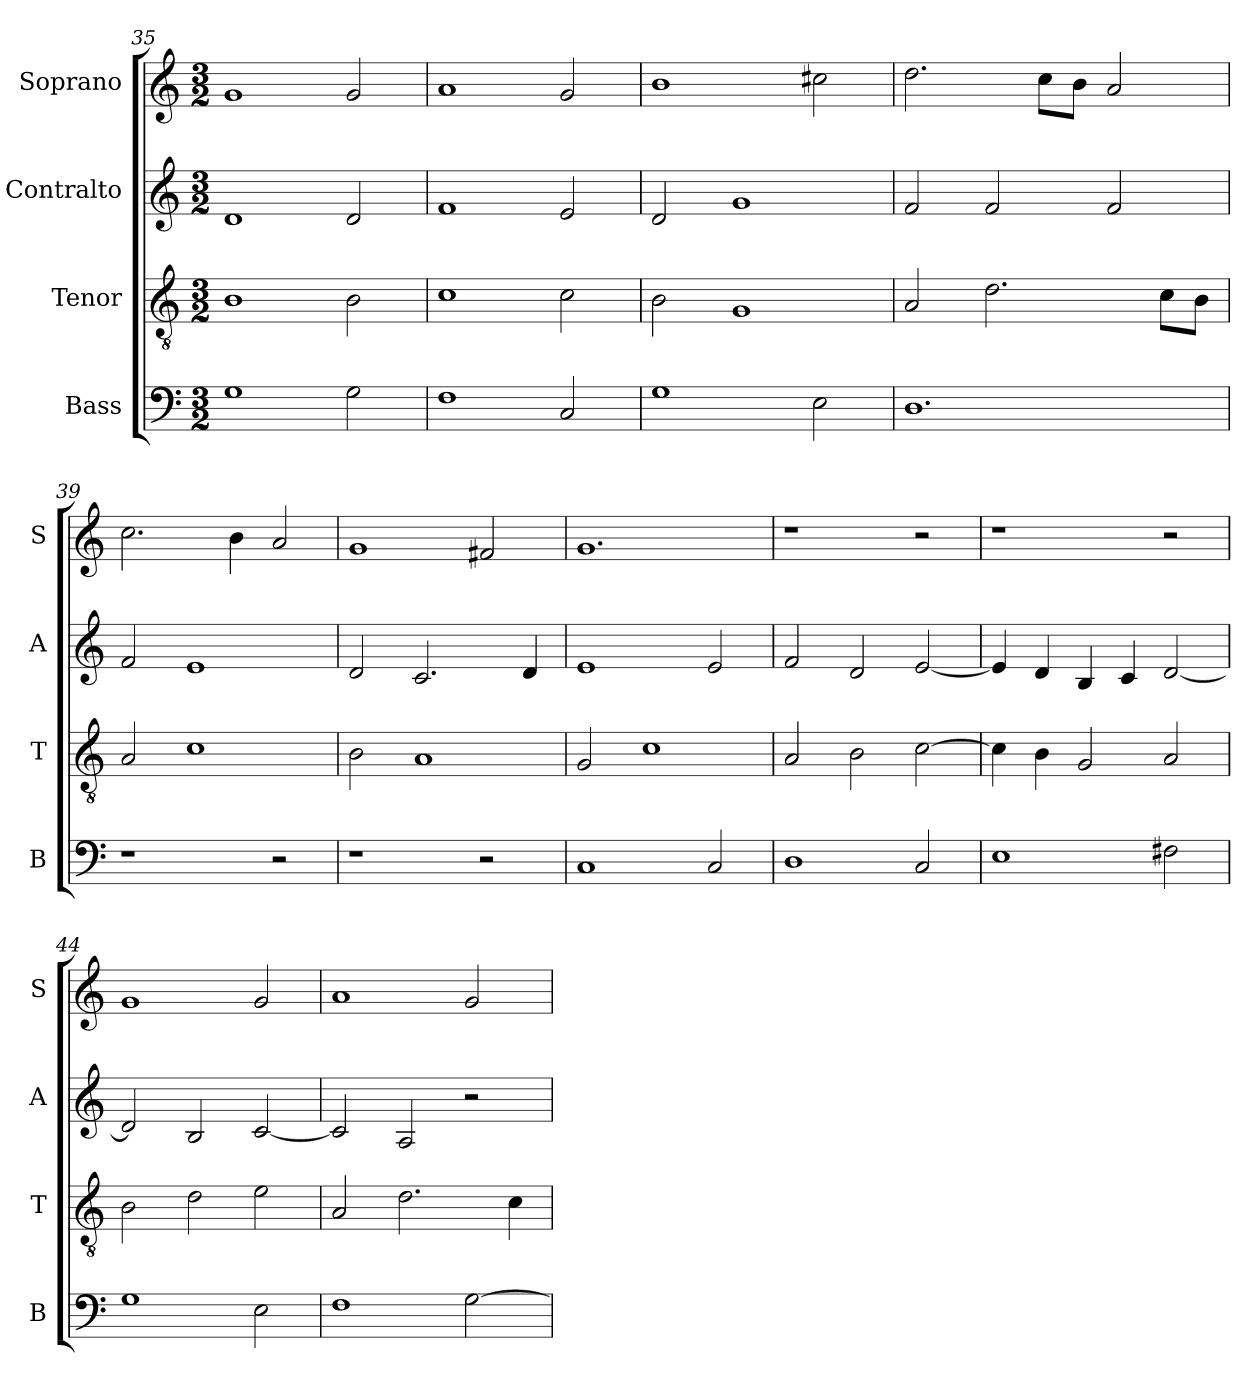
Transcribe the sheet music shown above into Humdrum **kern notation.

**kern	**kern	**kern	**kern
*part4	*part3	*part2	*part1
*staff4	*staff3	*staff2	*staff1
*I"Bass	*I"Tenor	*I"Contralto	*I"Soprano
*I'B	*I'T	*I'A	*I'S
*clefF4	*clefGv2	*clefG2	*clefG2
*k[]	*k[]	*k[]	*k[]
*G:mix	*G:mix	*G:mix	*G:mix
*M3/2	*M3/2	*M3/2	*M3/2
=35	=35	=35	=35
1G	1B	1d	1g
2G	2B	2d	2g
=36	=36	=36	=36
1F	1c	1f	1a
2C	2c	2e	2g
=37	=37	=37	=37
1G	2B	2d	1b
.	1G	1g	.
2E	.	.	2cc#X
=38	=38	=38	=38
1.D	2A	2f	2.dd
.	2.d	2f	.
.	.	.	8cc\L
.	.	.	8b\J
.	.	2f	2a
.	8c\L	.	.
.	8B\J	.	.
=39	=39	=39	=39
1r	2A	2f	2.cc
.	1c	1e	.
.	.	.	4b
2r	.	.	2a
=40	=40	=40	=40
1r	2B	2d	1g
.	1A	2.c	.
2r	.	.	2f#X
.	.	4d	.
=41	=41	=41	=41
1C	2G	1e	1.g
.	1c	.	.
2C	.	2e	.
=42	=42	=42	=42
1D	2A	2f	1r
.	2B	2d	.
2C	[2c	[2e	2r
=43	=43	=43	=43
1E	4c]	4e]	1r
.	4B	4d	.
.	2G	4B	.
.	.	4c	.
2F#X	2A	[2d	2r
=44	=44	=44	=44
1G	2B	2d]	1g
.	2d	2B	.
2E	2e	[2c	2g
=45	=45	=45	=45
1F	2A	2c]	1a
.	2.d	2A	.
[2G	.	2r	2g
.	4c	.	.
=	=	=	=
*-	*-	*-	*-
